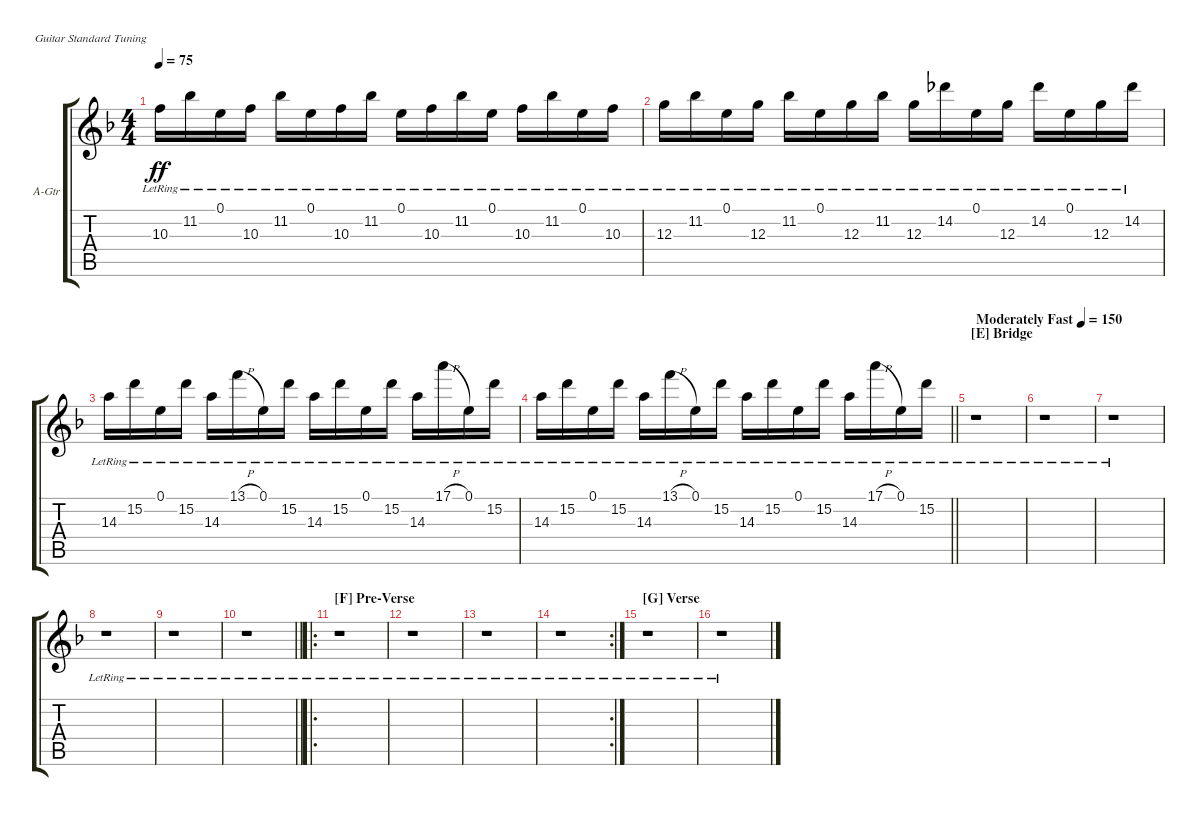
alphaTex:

\bracketExtendMode groupsimilarinstruments
\firstSystemTrackNameOrientation horizontal
\otherSystemsTrackNameOrientation horizontal
\track ("Rhythm 1 (Acoustic Steel)" "A-Gtr") {instrument acousticguitarsteel}
\staff {score tabs}
\tuning (E4 B3 G3 D3 A2 E2)
\ts (4 4)
\tempo 75
\clef g2
\ks dminor
10.3{lr}.16{dy ff} 11.2{lr}.16 0.1{lr}.16 10.3{lr}.16 11.2{lr}.16 0.1{lr}.16 10.3{lr}.16 11.2{lr}.16 0.1{lr}.16 10.3{lr}.16 11.2{lr}.16 0.1{lr}.16 10.3{lr}.16 11.2{lr}.16 0.1{lr}.16 10.3{lr}.16 |
12.3{lr}.16 11.2{lr}.16 0.1{lr}.16 12.3{lr}.16 11.2{lr}.16 0.1{lr}.16 12.3{lr}.16 11.2{lr}.16 12.3{lr}.16 14.2{lr}.16 0.1{lr}.16 12.3{lr}.16 14.2{lr}.16 0.1{lr}.16 12.3{lr}.16 14.2{lr}.16 |
14.3{lr}.16 15.2{lr}.16 0.1{lr}.16 15.2{lr}.16 14.3{lr}.16 13.1{h lr}.16 0.1{lr}.16 15.2{lr}.16 14.3{lr}.16 15.2{lr}.16 0.1{lr}.16 15.2{lr}.16 14.3{lr}.16 17.1{h lr}.16 0.1{lr}.16 15.2{lr}.16 |
\barLineRight lightlight
14.3{lr}.16 15.2{lr}.16 0.1{lr}.16 15.2{lr}.16 14.3{lr}.16 13.1{h lr}.16 0.1{lr}.16 15.2{lr}.16 14.3{lr}.16 15.2{lr}.16 0.1{lr}.16 15.2{lr}.16 14.3{lr}.16 17.1{h lr}.16 0.1{lr}.16 15.2{lr}.16 |
\section ("E" "Bridge")
\tempo (150 "Moderately Fast")
r.1 |
r.1 |
r.1 |
r.1 |
r.1 |
\barLineRight lightlight
r.1 |
\ro
\section ("F" "Pre-Verse")
r.1 |
r.1 |
r.1 |
\rc 2
r.1 |
\section ("G" "Verse")
r.1 |
r.1
